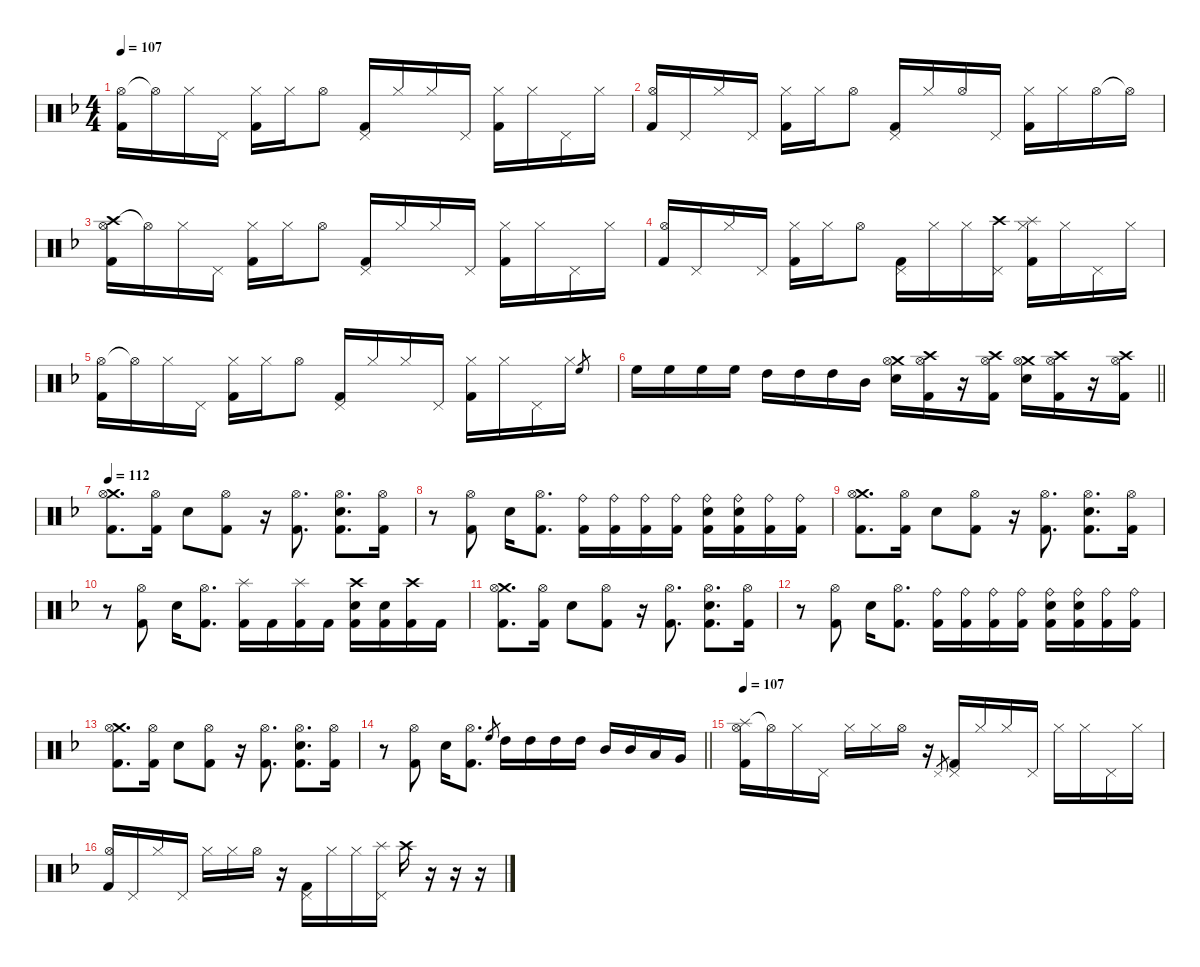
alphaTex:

\hideDynamics
\bracketExtendMode nobrackets
\singleTrackTrackNamePolicy hidden
\multiTrackTrackNamePolicy hidden
\firstSystemTrackNameMode fullname
\firstSystemTrackNameOrientation horizontal
\otherSystemsTrackNameOrientation horizontal
\track ("Drumkit" "Drums") {defaultSystemsLayout 4 instrument percussion}
\staff {score}
\articulation defaults
\ts (4 4)
\tempo 107
\clef neutral
\ks dminor
("Hi-Hat (open)"{acc forcenatural} "Kick (hit) 2"{acc forcenatural}).16{dy mf beam Down} "Hi-Hat (open)"{t acc forcenatural}.16{dy f beam Down} "Hi-Hat (closed)"{acc forcenatural}.16{dy mp beam Down} "Pedal Hi-Hat (hit)"{acc forcenatural}.16{beam Down} ("Hi-Hat (closed)"{acc forcenatural} "Kick (hit) 2"{acc forcenatural}).16{beam Down} "Hi-Hat (closed)"{acc forcenatural}.16{beam Down} "Hi-Hat (open)"{acc forcenatural}.8{dy mf beam Down} ("Pedal Hi-Hat (hit)"{acc forcenatural} "Kick (hit) 2"{acc forcenatural}).16{beam Up} "Hi-Hat (closed)"{acc forcenatural}.16{dy mp beam Up} "Hi-Hat (closed)"{acc forcenatural}.16{beam Up} "Pedal Hi-Hat (hit)"{acc forcenatural}.16{dy mf beam Up} ("Hi-Hat (closed)"{acc forcenatural} "Kick (hit) 2"{acc forcenatural}).16{dy mp beam Down} "Hi-Hat (closed)"{acc forcenatural}.16{beam Down} "Pedal Hi-Hat (hit)"{acc forcenatural}.16{dy mf beam Down} "Hi-Hat (closed)"{acc forcenatural}.16{dy mp beam Down} |
("Hi-Hat (open)"{acc forcenatural} "Kick (hit) 2"{acc forcenatural}).16{dy mf beam Up} "Pedal Hi-Hat (hit)"{acc forcenatural}.16{beam Up} "Hi-Hat (closed)"{acc forcenatural}.16{dy mp beam Up} "Pedal Hi-Hat (hit)"{acc forcenatural}.16{beam Up} ("Hi-Hat (closed)"{acc forcenatural} "Kick (hit) 2"{acc forcenatural}).16{beam Down} "Hi-Hat (closed)"{acc forcenatural}.16{beam Down} "Hi-Hat (open)"{acc forcenatural}.8{dy mf beam Down} ("Pedal Hi-Hat (hit)"{acc forcenatural} "Kick (hit) 2"{acc forcenatural}).16{beam Up} "Hi-Hat (closed)"{acc forcenatural}.16{dy mp beam Up} "Hi-Hat (open)"{acc forcenatural}.16{dy mf beam Up} "Pedal Hi-Hat (hit)"{acc forcenatural}.16{dy f beam Up} ("Hi-Hat (closed)"{acc forcenatural} "Kick (hit) 2"{acc forcenatural}).16{dy mp beam Down} "Hi-Hat (closed)"{acc forcenatural}.16{beam Down} "Hi-Hat (open)"{acc forcenatural}.16{dy mf beam Down} "Hi-Hat (open)"{t acc forcenatural}.16{dy f beam Down} |
("Crash high (hit)"{acc forcenatural} "Hi-Hat (open)"{acc forcenatural} "Kick (hit) 2"{acc forcenatural}).16{dy mp beam Down} "Hi-Hat (open)"{t acc forcenatural}.16{dy f beam Down} "Hi-Hat (closed)"{acc forcenatural}.16{dy mp beam Down} "Pedal Hi-Hat (hit)"{acc forcenatural}.16{beam Down} ("Hi-Hat (closed)"{acc forcenatural} "Kick (hit) 2"{acc forcenatural}).16{beam Down} "Hi-Hat (closed)"{acc forcenatural}.16{beam Down} "Hi-Hat (open)"{acc forcenatural}.8{dy mf beam Down} ("Pedal Hi-Hat (hit)"{acc forcenatural} "Kick (hit) 2"{acc forcenatural}).16{beam Up} "Hi-Hat (closed)"{acc forcenatural}.16{dy mp beam Up} "Hi-Hat (closed)"{acc forcenatural}.16{beam Up} "Pedal Hi-Hat (hit)"{acc forcenatural}.16{dy mf beam Up} ("Hi-Hat (closed)"{acc forcenatural} "Kick (hit) 2"{acc forcenatural}).16{dy mp beam Down} "Hi-Hat (closed)"{acc forcenatural}.16{beam Down} "Pedal Hi-Hat (hit)"{acc forcenatural}.16{dy mf beam Down} "Hi-Hat (closed)"{acc forcenatural}.16{dy mp beam Down} |
("Hi-Hat (open)"{acc forcenatural} "Kick (hit) 2"{acc forcenatural}).16{dy mf beam Up} "Pedal Hi-Hat (hit)"{acc forcenatural}.16{beam Up} "Hi-Hat (closed)"{acc forcenatural}.16{dy mp beam Up} "Pedal Hi-Hat (hit)"{acc forcenatural}.16{beam Up} ("Hi-Hat (closed)"{acc forcenatural} "Kick (hit) 2"{acc forcenatural}).16{beam Down} "Hi-Hat (closed)"{acc forcenatural}.16{beam Down} "Hi-Hat (open)"{acc forcenatural}.8{dy mf beam Down} ("Pedal Hi-Hat (hit)"{acc forcenatural} "Kick (hit) 2"{acc forcenatural}).16{beam Down} "Hi-Hat (closed)"{acc forcenatural}.16{dy mp beam Down} "Hi-Hat (closed)"{acc forcenatural}.16{beam Down} ("Crash high (hit)"{acc forcenatural} "Pedal Hi-Hat (hit)"{acc forcenatural}).16{beam Down} ("Splash (hit)"{acc forcenatural} "Hi-Hat (closed)"{acc forcenatural} "Kick (hit) 2"{acc forcenatural}).16{beam Down} "Hi-Hat (closed)"{acc forcenatural}.16{beam Down} "Pedal Hi-Hat (hit)"{acc forcenatural}.16{dy mf beam Down} "Hi-Hat (closed)"{acc forcenatural}.16{dy mp beam Down} |
("Hi-Hat (open)"{acc forcenatural} "Kick (hit) 2"{acc forcenatural}).16{dy mf beam Down} "Hi-Hat (open)"{t acc forcenatural}.16{dy f beam Down} "Hi-Hat (closed)"{acc forcenatural}.16{dy mp beam Down} "Pedal Hi-Hat (hit)"{acc forcenatural}.16{beam Down} ("Hi-Hat (closed)"{acc forcenatural} "Kick (hit) 2"{acc forcenatural}).16{beam Down} "Hi-Hat (closed)"{acc forcenatural}.16{beam Down} "Hi-Hat (open)"{acc forcenatural}.8{dy mf beam Down} ("Pedal Hi-Hat (hit)"{acc forcenatural} "Kick (hit) 2"{acc forcenatural}).16{beam Up} "Hi-Hat (closed)"{acc forcenatural}.16{dy mp beam Up} "Hi-Hat (closed)"{acc forcenatural}.16{beam Up} "Pedal Hi-Hat (hit)"{acc forcenatural}.16{dy mf beam Up} ("Hi-Hat (closed)"{acc forcenatural} "Kick (hit) 2"{acc forcenatural}).16{dy mp beam Down} "Hi-Hat (closed)"{acc forcenatural}.16{beam Down} "Pedal Hi-Hat (hit)"{acc forcenatural}.16{dy mf beam Down} "Hi-Hat (closed)"{acc forcenatural}.16{dy mp beam Down} "High Floor Tom (hit)"{acc forcenatural}.8{gr beam Up} |
\barLineRight lightlight "High Floor Tom (hit)"{acc forcenatural}.16{dy f beam Down} "High Floor Tom (hit)"{acc forcenatural}.16{beam Down} "High Floor Tom (hit)"{acc forcenatural}.16{beam Down} "High Floor Tom (hit)"{acc forcenatural}.16{beam Down} "High Tom (hit)"{acc forcenatural}.16{beam Down} "High Tom (hit)"{acc forcenatural}.16{beam Down} "High Tom (hit)"{acc forcenatural}.16{beam Down} "Mid Tom (hit)"{acc forcenatural}.16{beam Down}
("Crash medium (hit)"{acc forcenatural} "Hi-Hat (open)"{acc forcenatural} "Snare (hit) 2"{acc forcenatural}).16{beam Down} ("Crash high (hit)"{acc forcenatural} "Hi-Hat (open)"{acc forcenatural} "Kick (hit) 2"{acc forcenatural}).16{beam Down} r.16{beam Down} ("Crash high (hit)"{acc forcenatural} "Hi-Hat (open)"{acc forcenatural} "Kick (hit) 2"{acc forcenatural}).16{beam Down} ("Crash medium (hit)"{acc forcenatural} "Hi-Hat (open)"{acc forcenatural} "Snare (hit) 2"{acc forcenatural}).16{beam Down} ("Crash high (hit)"{acc forcenatural} "Hi-Hat (open)"{acc forcenatural} "Kick (hit) 2"{acc forcenatural}).16{beam Down} r.16{beam Down} ("Crash high (hit)"{acc forcenatural} "Hi-Hat (open)"{acc forcenatural} "Kick (hit) 2"{acc forcenatural}).16{beam Down} |
\tempo (112 0.00595238)
("Crash medium (hit)"{acc forcenatural} "Hi-Hat (open)"{acc forcenatural} "Kick (hit) 2"{acc forcenatural}).8{d beam Down} ("Hi-Hat (open)"{acc forcenatural} "Kick (hit) 2"{acc forcenatural}).16{beam Down} "Snare (hit) 2"{acc forcenatural}.8{beam Down} ("Hi-Hat (open)"{acc forcenatural} "Kick (hit) 2"{acc forcenatural}).8{beam Down} r.16{beam Down} ("Hi-Hat (open)"{acc forcenatural} "Kick (hit) 2"{acc forcenatural}).8{d beam Down} ("Hi-Hat (open)"{acc forcenatural} "Snare (hit) 2"{acc forcenatural} "Kick (hit) 2"{acc forcenatural}).8{d beam Down} ("Hi-Hat (open)"{acc forcenatural} "Kick (hit) 2"{acc forcenatural}).16{beam Down} |
r.8{beam Down} ("Hi-Hat (open)"{acc forcenatural} "Kick (hit) 2"{acc forcenatural}).8{beam Down} "Snare (hit) 2"{acc forcenatural}.16{beam Down} ("Hi-Hat (open)"{acc forcenatural} "Kick (hit) 2"{acc forcenatural}).8{d beam Down} ("Ride (bell)"{acc forcenatural} "Kick (hit) 2"{acc forcenatural}).16{beam Down} ("Ride (bell)"{acc forcenatural} "Kick (hit) 2"{acc forcenatural}).16{beam Down} ("Ride (bell)"{acc forcenatural} "Kick (hit) 2"{acc forcenatural}).16{dy mp beam Down} ("Ride (bell)"{acc forcenatural} "Kick (hit) 2"{acc forcenatural}).16{beam Down} ("Ride (bell)"{acc forcenatural} "Snare (hit) 2"{acc forcenatural} "Kick (hit) 2"{acc forcenatural}).16{dy f beam Down} ("Ride (bell)"{acc forcenatural} "Snare (hit) 2"{acc forcenatural} "Kick (hit) 2"{acc forcenatural}).16{beam Down} ("Ride (bell)"{acc forcenatural} "Kick (hit) 2"{acc forcenatural}).16{dy mp beam Down} ("Ride (bell)"{acc forcenatural} "Kick (hit) 2"{acc forcenatural}).16{beam Down} |
("Crash medium (hit)"{acc forcenatural} "Hi-Hat (open)"{acc forcenatural} "Kick (hit) 2"{acc forcenatural}).8{d dy f beam Down} ("Hi-Hat (open)"{acc forcenatural} "Kick (hit) 2"{acc forcenatural}).16{beam Down} "Snare (hit) 2"{acc forcenatural}.8{beam Down} ("Hi-Hat (open)"{acc forcenatural} "Kick (hit) 2"{acc forcenatural}).8{beam Down} r.16{beam Down} ("Hi-Hat (open)"{acc forcenatural} "Kick (hit) 2"{acc forcenatural}).8{d beam Down} ("Hi-Hat (open)"{acc forcenatural} "Snare (hit) 2"{acc forcenatural} "Kick (hit) 2"{acc forcenatural}).8{d beam Down} ("Hi-Hat (open)"{acc forcenatural} "Kick (hit) 2"{acc forcenatural}).16{beam Down} |
r.8{beam Down} ("Hi-Hat (open)"{acc forcenatural} "Kick (hit) 2"{acc forcenatural}).8{beam Down} "Snare (hit) 2"{acc forcenatural}.16{beam Down} ("Hi-Hat (open)"{acc forcenatural} "Kick (hit) 2"{acc forcenatural}).8{d beam Down} ("Splash (hit)"{acc forcenatural} "Kick (hit) 2"{acc forcenatural}).16{beam Down} "Kick (hit) 2"{acc forcenatural}.16{beam Down} ("Splash (hit)"{acc forcenatural} "Kick (hit) 2"{acc forcenatural}).16{beam Down} "Kick (hit) 2"{acc forcenatural}.16{beam Down} ("Crash high (hit)"{acc forcenatural} "Snare (hit) 2"{acc forcenatural} "Kick (hit) 2"{acc forcenatural}).16{beam Down} ("Snare (hit) 2"{acc forcenatural} "Kick (hit) 2"{acc forcenatural}).16{beam Down} ("Crash high (hit)"{acc forcenatural} "Kick (hit) 2"{acc forcenatural}).16{beam Down} "Kick (hit) 2"{acc forcenatural}.16{beam Down} |
("Crash medium (hit)"{acc forcenatural} "Hi-Hat (open)"{acc forcenatural} "Kick (hit) 2"{acc forcenatural}).8{d beam Down} ("Hi-Hat (open)"{acc forcenatural} "Kick (hit) 2"{acc forcenatural}).16{beam Down} "Snare (hit) 2"{acc forcenatural}.8{beam Down} ("Hi-Hat (open)"{acc forcenatural} "Kick (hit) 2"{acc forcenatural}).8{beam Down} r.16{beam Down} ("Hi-Hat (open)"{acc forcenatural} "Kick (hit) 2"{acc forcenatural}).8{d beam Down} ("Hi-Hat (open)"{acc forcenatural} "Snare (hit) 2"{acc forcenatural} "Kick (hit) 2"{acc forcenatural}).8{d beam Down} ("Hi-Hat (open)"{acc forcenatural} "Kick (hit) 2"{acc forcenatural}).16{beam Down} |
r.8{beam Down} ("Hi-Hat (open)"{acc forcenatural} "Kick (hit) 2"{acc forcenatural}).8{beam Down} "Snare (hit) 2"{acc forcenatural}.16{beam Down} ("Hi-Hat (open)"{acc forcenatural} "Kick (hit) 2"{acc forcenatural}).8{d beam Down} ("Ride (bell)"{acc forcenatural} "Kick (hit) 2"{acc forcenatural}).16{beam Down} ("Ride (bell)"{acc forcenatural} "Kick (hit) 2"{acc forcenatural}).16{beam Down} ("Ride (bell)"{acc forcenatural} "Kick (hit) 2"{acc forcenatural}).16{dy mp beam Down} ("Ride (bell)"{acc forcenatural} "Kick (hit) 2"{acc forcenatural}).16{beam Down} ("Ride (bell)"{acc forcenatural} "Snare (hit) 2"{acc forcenatural} "Kick (hit) 2"{acc forcenatural}).16{dy f beam Down} ("Ride (bell)"{acc forcenatural} "Snare (hit) 2"{acc forcenatural} "Kick (hit) 2"{acc forcenatural}).16{beam Down} ("Ride (bell)"{acc forcenatural} "Kick (hit) 2"{acc forcenatural}).16{dy mp beam Down} ("Ride (bell)"{acc forcenatural} "Kick (hit) 2"{acc forcenatural}).16{beam Down} |
("Crash medium (hit)"{acc forcenatural} "Hi-Hat (open)"{acc forcenatural} "Kick (hit) 2"{acc forcenatural}).8{d dy f beam Down} ("Hi-Hat (open)"{acc forcenatural} "Kick (hit) 2"{acc forcenatural}).16{beam Down} "Snare (hit) 2"{acc forcenatural}.8{beam Down} ("Hi-Hat (open)"{acc forcenatural} "Kick (hit) 2"{acc forcenatural}).8{beam Down} r.16{beam Down} ("Hi-Hat (open)"{acc forcenatural} "Kick (hit) 2"{acc forcenatural}).8{d beam Down} ("Hi-Hat (open)"{acc forcenatural} "Snare (hit) 2"{acc forcenatural} "Kick (hit) 2"{acc forcenatural}).8{d beam Down} ("Hi-Hat (open)"{acc forcenatural} "Kick (hit) 2"{acc forcenatural}).16{beam Down} |
\barLineRight lightlight
r.8{beam Down} ("Hi-Hat (open)"{acc forcenatural} "Kick (hit) 2"{acc forcenatural}).8{beam Down} "Snare (hit) 2"{acc forcenatural}.16{beam Down} ("Hi-Hat (open)"{acc forcenatural} "Kick (hit) 2"{acc forcenatural}).8{d beam Down} "High Floor Tom (hit)"{acc forcenatural}.8{gr dy mp beam Up} "High Tom (hit)"{acc forcenatural}.16{dy f beam Down} "High Tom (hit)"{acc forcenatural}.16{beam Down} "High Tom (hit)"{acc forcenatural}.16{beam Down} "High Tom (hit)"{acc forcenatural}.16{beam Down} "Mid Tom (hit)"{acc forcenatural}.16{beam Up} "Mid Tom (hit)"{acc forcenatural}.16{beam Up} "Low Tom (hit)"{acc forcenatural}.16{beam Up} "Very Low Tom (hit)"{acc forcenatural}.16{beam Up} |
\tempo (107 0.0119048)
("Splash (hit)"{acc forcenatural} "Hi-Hat (open)"{acc forcenatural} "Kick (hit) 2"{acc forcenatural}).16{dy mp beam Down} "Hi-Hat (open)"{t acc forcenatural}.16{beam Down} "Hi-Hat (closed)"{acc forcenatural}.16{dy p beam Down} "Pedal Hi-Hat (hit)"{acc forcenatural}.16{beam Down} "Hi-Hat (closed)"{acc forcenatural}.16{dy mp beam Down} "Hi-Hat (closed)"{acc forcenatural}.16{beam Down} "Hi-Hat (open)"{acc forcenatural}.16{beam Down} r.16{beam Down} "Pedal Hi-Hat (hit)"{acc forcenatural}.8{gr dy p beam Up} ("Pedal Hi-Hat (hit)"{acc forcenatural} "Kick (hit) 2"{acc forcenatural}).16{beam Up} "Hi-Hat (closed)"{acc forcenatural}.16{beam Up} "Hi-Hat (closed)"{acc forcenatural}.16{dy mp beam Up} "Pedal Hi-Hat (hit)"{acc forcenatural}.16{dy mf beam Up} "Hi-Hat (closed)"{acc forcenatural}.16{dy mp beam Down} "Hi-Hat (closed)"{acc forcenatural}.16{beam Down} "Pedal Hi-Hat (hit)"{acc forcenatural}.16{dy p beam Down} "Hi-Hat (closed)"{acc forcenatural}.16{beam Down} |
("Hi-Hat (open)"{acc forcenatural} "Kick (hit) 2"{acc forcenatural}).16{dy mp beam Up} "Pedal Hi-Hat (hit)"{acc forcenatural}.16{beam Up} "Hi-Hat (closed)"{acc forcenatural}.16{dy p beam Up} "Pedal Hi-Hat (hit)"{acc forcenatural}.16{beam Up} "Hi-Hat (closed)"{acc forcenatural}.16{dy mp beam Down} "Hi-Hat (closed)"{acc forcenatural}.16{beam Down} "Hi-Hat (open)"{acc forcenatural}.16{beam Down} r.16{beam Down} ("Pedal Hi-Hat (hit)"{acc forcenatural} "Kick (hit) 2"{acc forcenatural}).16{dy p beam Down} "Hi-Hat (closed)"{acc forcenatural}.16{beam Down} "Hi-Hat (closed)"{acc forcenatural}.16{dy mp beam Down} ("Splash (hit)"{acc forcenatural} "Pedal Hi-Hat (hit)"{acc forcenatural}).16{dy mf beam Down} "Crash high (hit)"{acc forcenatural}.16{dy mp beam Down} r.16{beam Down} r.16{beam Down} r.16{beam Down}
